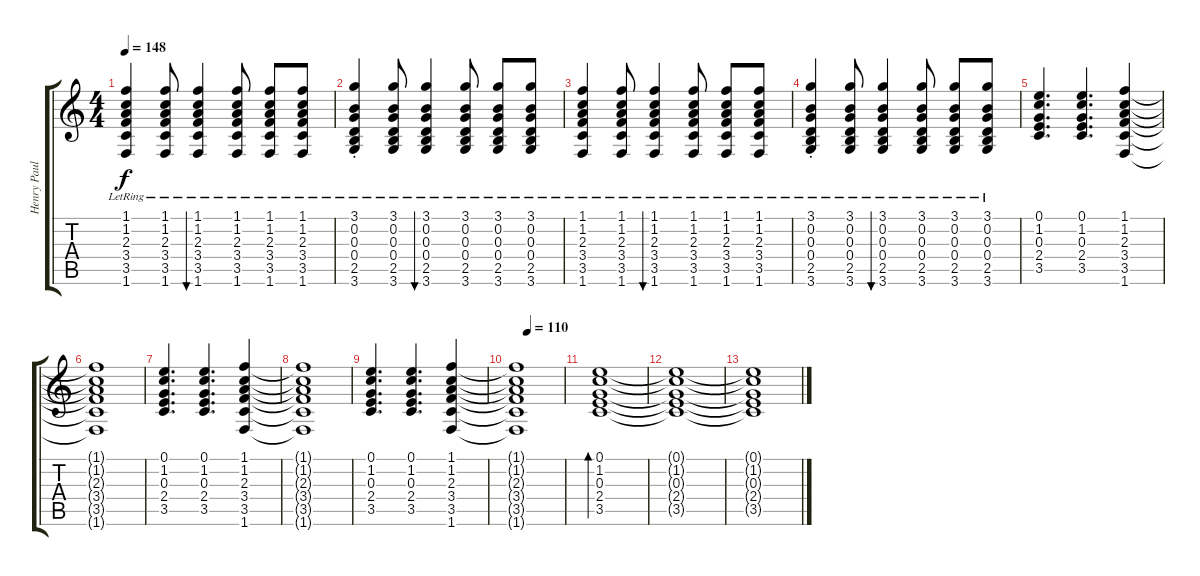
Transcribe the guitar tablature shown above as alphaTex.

\track ("Henry Paul Guitar" "Henry Paul") {instrument acousticguitarsteel}
\staff {score tabs}
\tuning (E4 B3 G3 D3 A2 E2) {hide}
\ts (4 4)
\tempo 148
\clef g2
\ks c
(1.1{lr} 1.2{lr} 2.3{lr} 3.4{lr} 3.5{lr} 1.6{lr}).4{dy f} (1.1{lr} 1.2{lr} 2.3{lr} 3.4{lr} 3.5{lr} 1.6{lr}).8 (1.1{lr} 1.2{lr} 2.3{lr} 3.4{lr} 3.5{lr} 1.6{lr}).4{bu 60} (1.1{lr} 1.2{lr} 2.3{lr} 3.4{lr} 3.5{lr} 1.6{lr}).8 (1.1{lr} 1.2{lr} 2.3{lr} 3.4{lr} 3.5{lr} 1.6{lr}).8 (1.1{lr} 1.2{lr} 2.3{lr} 3.4{lr} 3.5{lr} 1.6{lr}).8 |
(3.1{lr} 0.2{lr} 0.3{st lr} 0.4{lr} 2.5{lr} 3.6).4 (3.1{lr} 0.2{lr} 0.3{lr} 0.4{lr} 2.5{lr} 3.6).8 (3.1{lr} 0.2{lr} 0.3{lr} 0.4{lr} 2.5{lr} 3.6).4{bu 60} (3.1{lr} 0.2{lr} 0.3{lr} 0.4{lr} 2.5{lr} 3.6).8 (3.1{lr} 0.2{lr} 0.3{lr} 0.4{lr} 2.5{lr} 3.6).8 (3.1{lr} 0.2{lr} 0.3{lr} 0.4{lr} 2.5{lr} 3.6).8 |
(1.1{lr} 1.2{lr} 2.3{lr} 3.4{lr} 3.5{lr} 1.6{lr}).4 (1.1{lr} 1.2{lr} 2.3{lr} 3.4{lr} 3.5{lr} 1.6{lr}).8 (1.1{lr} 1.2{lr} 2.3{lr} 3.4{lr} 3.5{lr} 1.6{lr}).4{bu 60} (1.1{lr} 1.2{lr} 2.3{lr} 3.4{lr} 3.5{lr} 1.6{lr}).8 (1.1{lr} 1.2{lr} 2.3{lr} 3.4{lr} 3.5{lr} 1.6{lr}).8 (1.1{lr} 1.2{lr} 2.3{lr} 3.4{lr} 3.5{lr} 1.6{lr}).8 |
(3.1{lr} 0.2{lr} 0.3{st lr} 0.4{lr} 2.5{lr} 3.6).4 (3.1{lr} 0.2{lr} 0.3{lr} 0.4{lr} 2.5{lr} 3.6).8 (3.1{lr} 0.2{lr} 0.3{lr} 0.4{lr} 2.5{lr} 3.6).4{bu 60} (3.1{lr} 0.2{lr} 0.3{lr} 0.4{lr} 2.5{lr} 3.6).8 (3.1{lr} 0.2{lr} 0.3{lr} 0.4{lr} 2.5{lr} 3.6).8 (3.1{lr} 0.2{lr} 0.3{lr} 0.4{lr} 2.5{lr} 3.6).8 |
(0.1 1.2 0.3 2.4 3.5).4{d} (0.1 1.2 0.3 2.4 3.5).4{d} (1.1 1.2 2.3 3.4 3.5 1.6).4 |
(1.1{t} 1.2{t} 2.3{t} 3.4{t} 3.5{t} 1.6{t}).1 |
(0.1 1.2 0.3 2.4 3.5).4{d} (0.1 1.2 0.3 2.4 3.5).4{d} (1.1 1.2 2.3 3.4 3.5 1.6).4 |
(1.1{t} 1.2{t} 2.3{t} 3.4{t} 3.5{t} 1.6{t}).1 |
(0.1 1.2 0.3 2.4 3.5).4{d} (0.1 1.2 0.3 2.4 3.5).4{d} (1.1 1.2 2.3 3.4 3.5 1.6).4 |
\tempo (110 0.25)
(1.1{t} 1.2{t} 2.3{t} 3.4{t} 3.5{t} 1.6{t}).1 |
(0.1 1.2 0.3 2.4 3.5).1{bd 240} |
(0.1{t} 1.2{t} 0.3{t} 2.4{t} 3.5{t}).1 |
(0.1{t} 1.2{t} 0.3{t} 2.4{t} 3.5{t}).1
